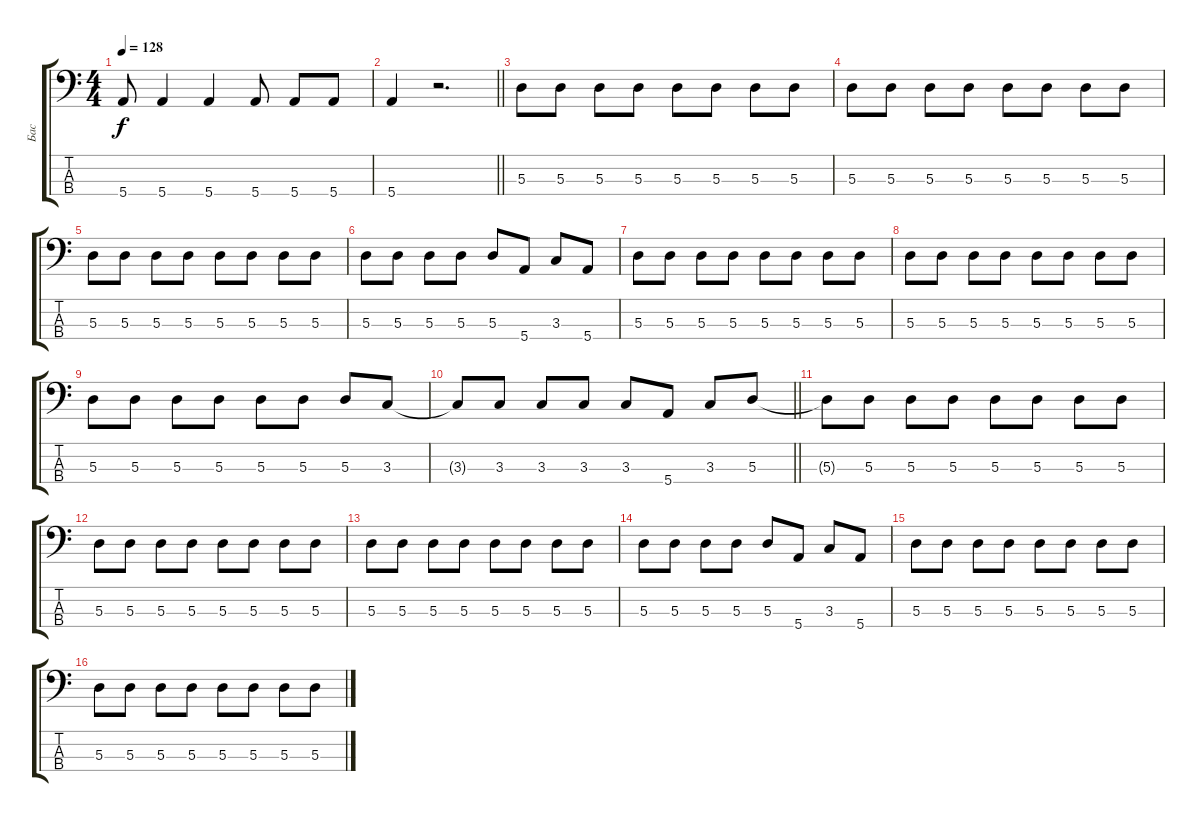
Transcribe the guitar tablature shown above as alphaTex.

\track ("Бас" "Бас") {instrument electricbassfinger}
\staff {score tabs}
\tuning (G2 D2 A1 E1) {hide}
\ts (4 4)
\tempo 128
\clef f4
\ks c
5.4{t}.8{dy f} 5.4.4 5.4.4 5.4.8 5.4.8 5.4.8 |
\barLineRight lightlight
5.4.4 r.2{d} |
5.3.8 5.3.8 5.3.8 5.3.8 5.3.8 5.3.8 5.3.8 5.3.8 |
5.3.8 5.3.8 5.3.8 5.3.8 5.3.8 5.3.8 5.3.8 5.3.8 |
5.3.8 5.3.8 5.3.8 5.3.8 5.3.8 5.3.8 5.3.8 5.3.8 |
5.3.8 5.3.8 5.3.8 5.3.8 5.3.8 5.4.8 3.3.8 5.4.8 |
5.3.8 5.3.8 5.3.8 5.3.8 5.3.8 5.3.8 5.3.8 5.3.8 |
5.3.8 5.3.8 5.3.8 5.3.8 5.3.8 5.3.8 5.3.8 5.3.8 |
5.3.8 5.3.8 5.3.8 5.3.8 5.3.8 5.3.8 5.3.8 3.3.8 |
\barLineRight lightlight
3.3{t}.8 3.3.8 3.3.8 3.3.8 3.3.8 5.4.8 3.3.8 5.3.8 |
5.3{t}.8 5.3.8 5.3.8 5.3.8 5.3.8 5.3.8 5.3.8 5.3.8 |
5.3.8 5.3.8 5.3.8 5.3.8 5.3.8 5.3.8 5.3.8 5.3.8 |
5.3.8 5.3.8 5.3.8 5.3.8 5.3.8 5.3.8 5.3.8 5.3.8 |
5.3.8 5.3.8 5.3.8 5.3.8 5.3.8 5.4.8 3.3.8 5.4.8 |
5.3.8 5.3.8 5.3.8 5.3.8 5.3.8 5.3.8 5.3.8 5.3.8 |
5.3.8 5.3.8 5.3.8 5.3.8 5.3.8 5.3.8 5.3.8 5.3.8
